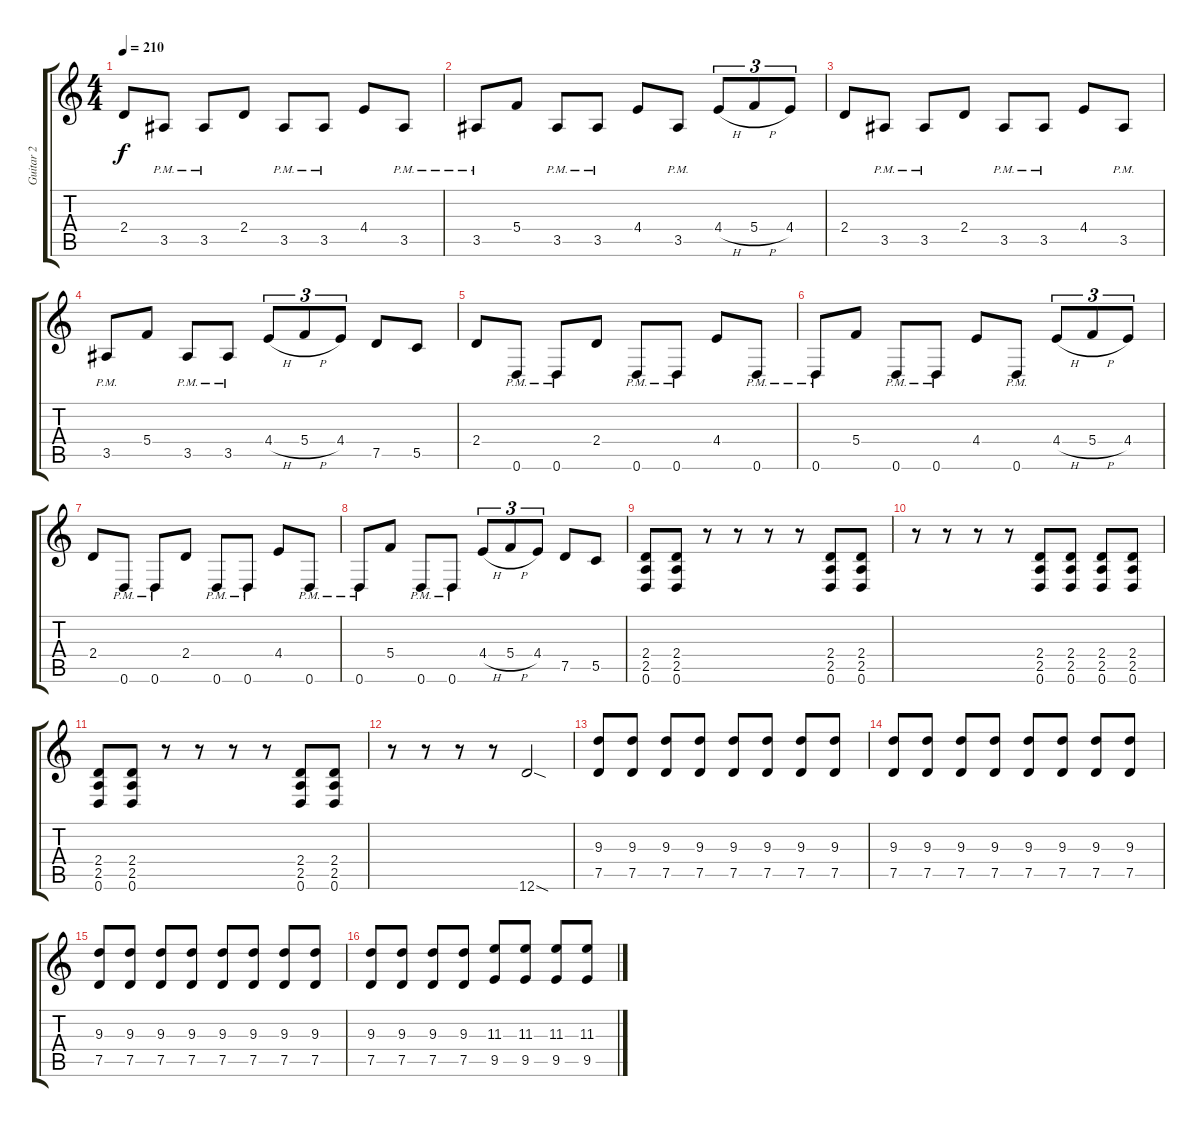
\track ("Guitar 2" "Guitar 2") {instrument distortionguitar}
\staff {score tabs}
\tuning (D4 A3 F3 C3 G2 D2) {hide}
\ts (4 4)
\tempo 210
\clef g2
\ks c
2.4.8{dy f} 3.5{pm}.8 3.5{pm}.8 2.4.8 3.5{pm}.8 3.5{pm}.8 4.4.8 3.5{pm}.8 |
3.5{pm}.8 5.4.8 3.5{pm}.8 3.5{pm}.8 4.4.8 3.5{pm}.8 4.4{h}.8{tu (3 2)} 5.4{h}.8{tu (3 2)} 4.4.8{tu (3 2)} |
2.4.8 3.5{pm}.8 3.5{pm}.8 2.4.8 3.5{pm}.8 3.5{pm}.8 4.4.8 3.5{pm}.8 |
3.5{pm}.8 5.4.8 3.5{pm}.8 3.5{pm}.8 4.4{h}.8{tu (3 2)} 5.4{h}.8{tu (3 2)} 4.4.8{tu (3 2)} 7.5.8 5.5.8 |
2.4.8 0.6{pm}.8 0.6{pm}.8 2.4.8 0.6{pm}.8 0.6{pm}.8 4.4.8 0.6{pm}.8 |
0.6{pm}.8 5.4.8 0.6{pm}.8 0.6{pm}.8 4.4.8 0.6{pm}.8 4.4{h}.8{tu (3 2)} 5.4{h}.8{tu (3 2)} 4.4.8{tu (3 2)} |
2.4.8 0.6{pm}.8 0.6{pm}.8 2.4.8 0.6{pm}.8 0.6{pm}.8 4.4.8 0.6{pm}.8 |
0.6{pm}.8 5.4.8 0.6{pm}.8 0.6{pm}.8 4.4{h}.8{tu (3 2)} 5.4{h}.8{tu (3 2)} 4.4.8{tu (3 2)} 7.5.8 5.5.8 |
(2.4 2.5 0.6).8 (2.4 2.5 0.6).8 r.8 r.8 r.8 r.8 (2.4 2.5 0.6).8 (2.4 2.5 0.6).8 |
r.8 r.8 r.8 r.8 (2.4 2.5 0.6).8 (2.4 2.5 0.6).8 (2.4 2.5 0.6).8 (2.4 2.5 0.6).8 |
(2.4 2.5 0.6).8 (2.4 2.5 0.6).8 r.8 r.8 r.8 r.8 (2.4 2.5 0.6).8 (2.4 2.5 0.6).8 |
r.8 r.8 r.8 r.8 12.6{sod}.2 |
(9.3 7.5).8 (9.3 7.5).8 (9.3 7.5).8 (9.3 7.5).8 (9.3 7.5).8 (9.3 7.5).8 (9.3 7.5).8 (9.3 7.5).8 |
(9.3 7.5).8 (9.3 7.5).8 (9.3 7.5).8 (9.3 7.5).8 (9.3 7.5).8 (9.3 7.5).8 (9.3 7.5).8 (9.3 7.5).8 |
(9.3 7.5).8 (9.3 7.5).8 (9.3 7.5).8 (9.3 7.5).8 (9.3 7.5).8 (9.3 7.5).8 (9.3 7.5).8 (9.3 7.5).8 |
(9.3 7.5).8 (9.3 7.5).8 (9.3 7.5).8 (9.3 7.5).8 (11.3 9.5).8 (11.3 9.5).8 (11.3 9.5).8 (11.3 9.5).8
